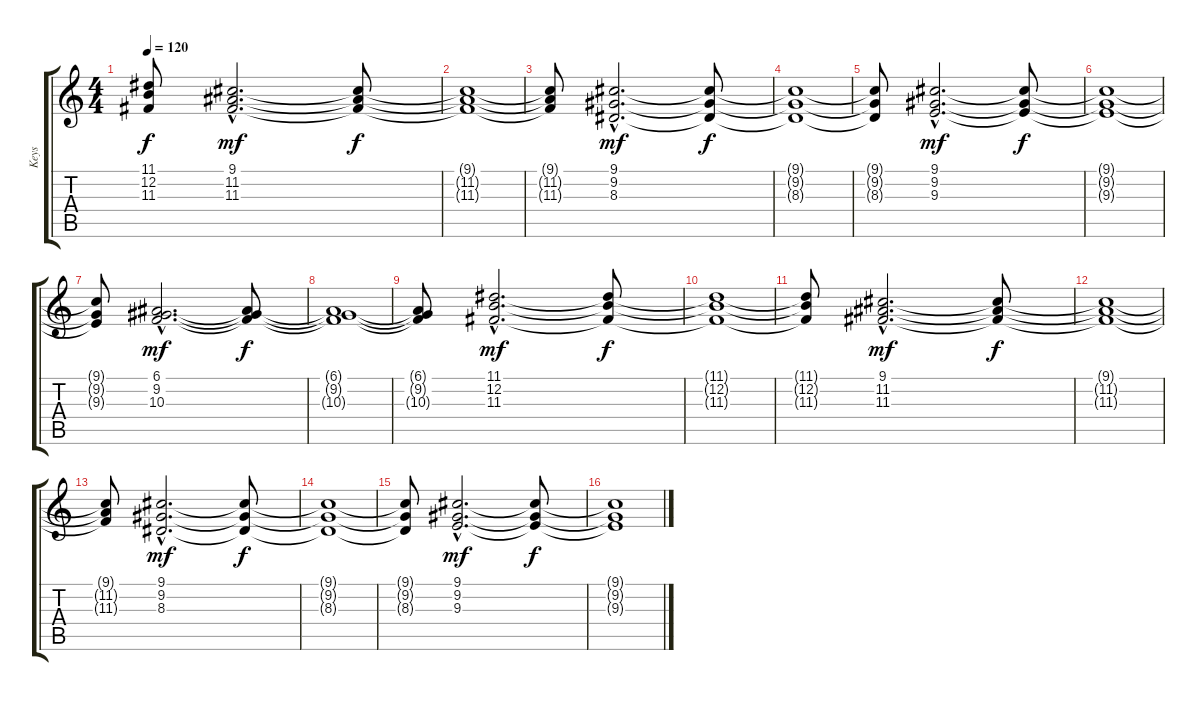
\track ("Keys" "Keys") {instrument pad4choir}
\staff {score tabs}
\tuning (E4 B3 G3 D3 A2 E2) {hide}
\ts (4 4)
\tempo 120
\clef g2
\ks c
(11.1{t} 12.2{t} 11.3{t}).8{dy f} (9.1{hac} 11.2{hac} 11.3{hac}).2{d dy mf} (9.1{t} 11.2{t} 11.3{t}).8{dy f} |
(9.1{t} 11.2{t} 11.3{t}).1 |
(9.1{t} 11.2{t} 11.3{t}).8 (9.1{hac} 9.2{hac} 8.3{hac}).2{d dy mf} (9.1{t} 9.2{t} 8.3{t}).8{dy f} |
(9.1{t} 9.2{t} 8.3{t}).1 |
(9.1{t} 9.2{t} 8.3{t}).8 (9.1{hac} 9.2{hac} 9.3{hac}).2{d dy mf} (9.1{t} 9.2{t} 9.3{t}).8{dy f} |
(9.1{t} 9.2{t} 9.3{t}).1 |
(9.1{t} 9.2{t} 9.3{t}).8 (6.1{hac} 9.2{hac} 10.3{hac}).2{d dy mf} (6.1{t} 9.2{t} 10.3{t}).8{dy f} |
(6.1{t} 9.2{t} 10.3{t}).1 |
(6.1{t} 9.2{t} 10.3{t}).8 (11.1{hac} 12.2{hac} 11.3{hac}).2{d dy mf} (11.1{t} 12.2{t} 11.3{t}).8{dy f} |
(11.1{t} 12.2{t} 11.3{t}).1 |
(11.1{t} 12.2{t} 11.3{t}).8 (9.1{hac} 11.2{hac} 11.3{hac}).2{d dy mf} (9.1{t} 11.2{t} 11.3{t}).8{dy f} |
(9.1{t} 11.2{t} 11.3{t}).1 |
(9.1{t} 11.2{t} 11.3{t}).8 (9.1{hac} 9.2{hac} 8.3{hac}).2{d dy mf} (9.1{t} 9.2{t} 8.3{t}).8{dy f} |
(9.1{t} 9.2{t} 8.3{t}).1 |
(9.1{t} 9.2{t} 8.3{t}).8 (9.1{hac} 9.2{hac} 9.3{hac}).2{d dy mf} (9.1{t} 9.2{t} 9.3{t}).8{dy f} |
(9.1{t} 9.2{t} 9.3{t}).1
